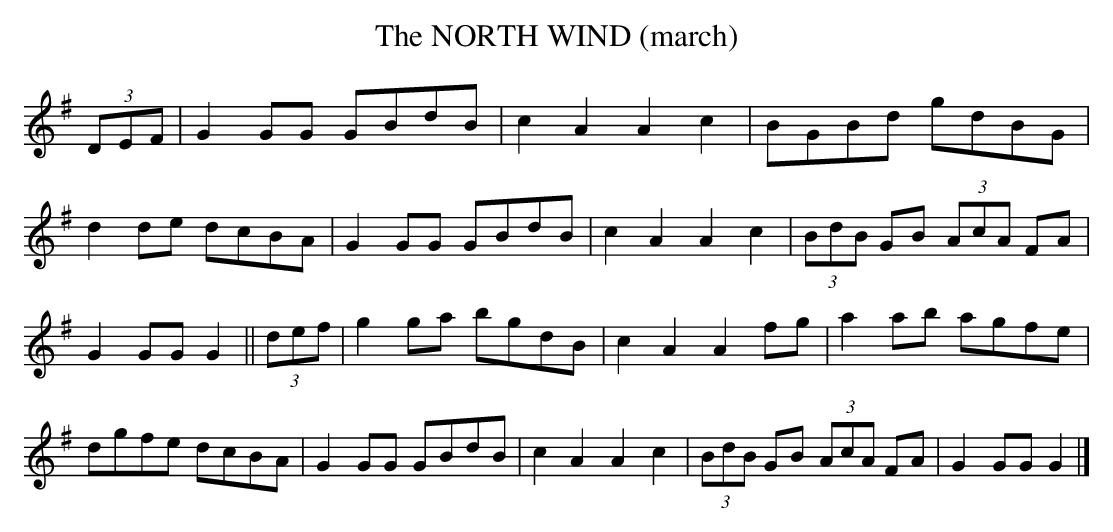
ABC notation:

X:1
T:NORTH WIND (march), The\
M:4/4\
L:1/8\
K:G\
(3DEF|G2 GG GBdB|c2 A2 A2 c2|BGBd gdBG|d2 de dcBA|\
G2 GG GBdB|c2 A2 A2 c2|(3BdB GB (3AcA FA|G2 GG G2||\
(3def|g2 ga bgdB|c2 A2 A2 fg|a2 ab agfe|dgfe dcBA|\
G2 GG GBdB|c2 A2 A2 c2|(3BdB GB (3AcA FA|G2 GG G2|]\
\
\
